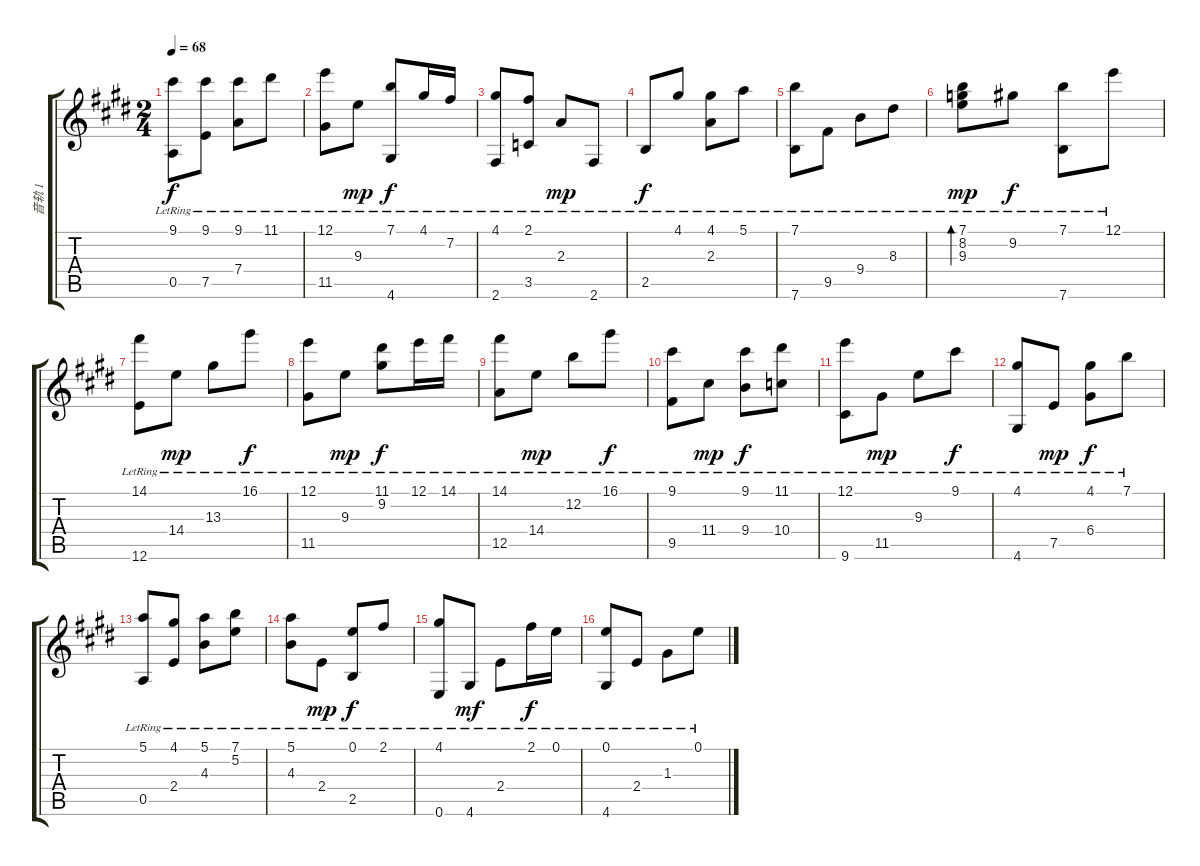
\track ("音轨 1" "音轨 1") {instrument acousticguitarsteel}
\staff {score tabs}
\tuning (E4 B3 G3 D3 A2 E2) {hide}
\ts (2 4)
\tempo 68
\clef g2
\ks e
(9.1{lr} 0.5{lr}).8{dy f} (9.1{lr} 7.5{lr}).8 (9.1{lr} 7.4{lr}).8 11.1{lr}.8 |
(12.1{lr} 11.5{lr}).8 9.3{lr}.8{dy mp} (7.1{lr} 4.6{lr}).8{dy f} 4.1{lr}.16 7.2{lr}.16 |
(4.1{lr} 2.6{lr}).8 (2.1{lr} 3.5{lr}).8 2.3{lr}.8{dy mp} 2.6{lr}.8 |
2.5{lr}.8{dy f} 4.1{lr}.8 (4.1{lr} 2.3{lr}).8 5.1{lr}.8 |
(7.1{lr} 7.6{lr}).8 9.5{lr}.8 9.4{lr}.8 8.3{lr}.8 |
(7.1{lr} 8.2{lr} 9.3{lr}).8{bd 120 dy mp} 9.2{lr}.8{dy f} (7.1{lr} 7.6{lr}).8 12.1{lr}.8 |
(14.1{lr} 12.6{lr}).8 14.4{lr}.8{dy mp} 13.3{lr}.8 16.1{lr}.8{dy f} |
(12.1{lr} 11.5{lr}).8 9.3{lr}.8{dy mp} (11.1{lr} 9.2{lr}).8{dy f} 12.1{lr}.16 14.1{lr}.16 |
(14.1{lr} 12.5{lr}).8 14.4{lr}.8{dy mp} 12.2{lr}.8 16.1{lr}.8{dy f} |
(9.1{lr} 9.5{lr}).8 11.4{lr}.8{dy mp} (9.1{lr} 9.4{lr}).8{dy f} (11.1{lr} 10.4{lr}).8 |
(12.1{lr} 9.6{lr}).8 11.5{lr}.8{dy mp} 9.3{lr}.8 9.1{lr}.8{dy f} |
(4.1{lr} 4.6{lr}).8 7.5{lr}.8{dy mp} (4.1{lr} 6.4{lr}).8{dy f} 7.1{lr}.8{txt ""} |
(5.1{lr} 0.5{lr}).8 (4.1{lr} 2.4{lr}).8 (5.1{lr} 4.3{lr}).8 (7.1{lr} 5.2{lr}).8 |
(5.1{lr} 4.3{lr}).8 2.4{lr}.8{dy mp} (0.1{lr} 2.5{lr}).8{dy f} 2.1{lr}.8 |
(4.1{lr} 0.6{lr}).8 4.6{lr}.8{dy mf} 2.4{lr}.8 2.1{lr}.16{dy f} 0.1{lr}.16 |
(0.1{lr} 4.6{lr}).8 2.4{lr}.8 1.3{lr}.8 0.1{lr}.8
